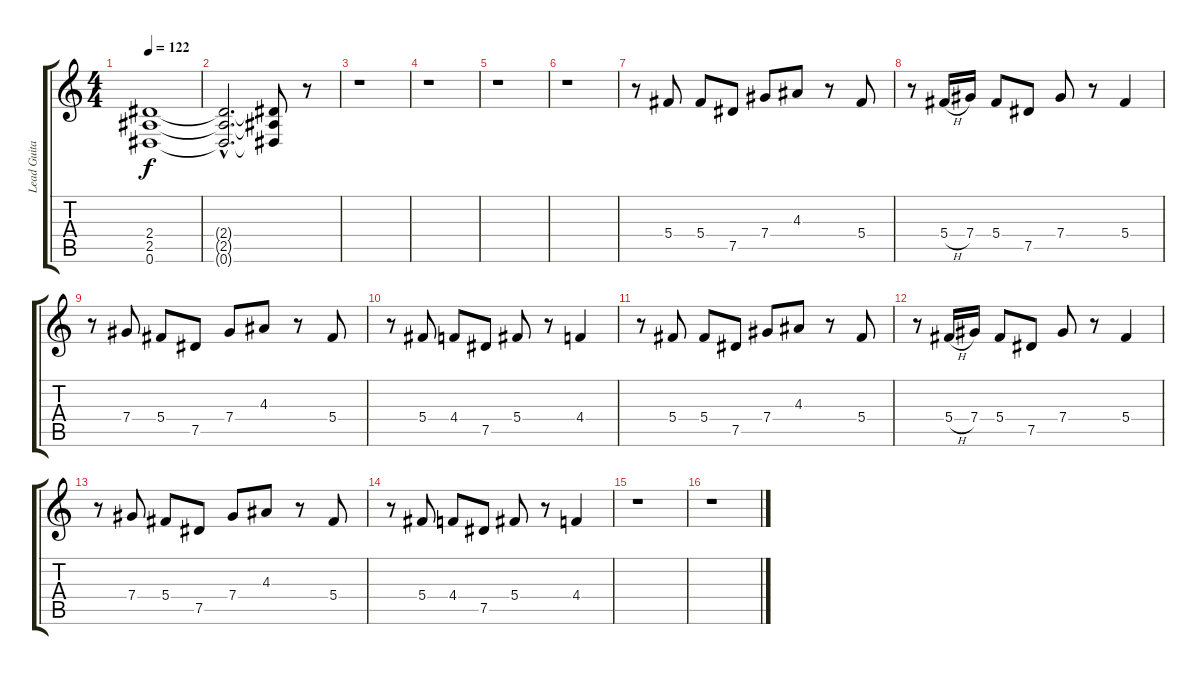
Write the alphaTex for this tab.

\track ("Lead Guitar (Marty Friedman)" "Lead Guita") {instrument distortionguitar}
\staff {score tabs}
\tuning (Eb4 Bb3 Gb3 Db3 Ab2 Eb2) {hide}
\ts (4 4)
\tempo 122
\clef g2
\ks c
(2.4{t} 2.5{t} 0.6{t}).1{dy f} |
(2.4{hac t} 2.5{hac t} 0.6{hac t}).2{d} (2.4{t} 2.5{t} 0.6{t}).8 r.8 |
r.1 |
r.1 |
r.1 |
r.1 |
r.8 5.4.8 5.4.8 7.5.8 7.4.8 4.3.8 r.8 5.4.8 |
r.8 5.4{h}.16 7.4.16 5.4.8 7.5.8 7.4.8 r.8 5.4.4 |
r.8 7.4.8 5.4.8 7.5.8 7.4.8 4.3.8 r.8 5.4.8 |
r.8 5.4.8 4.4.8 7.5.8 5.4.8 r.8 4.4.4 |
r.8 5.4.8 5.4.8 7.5.8 7.4.8 4.3.8 r.8 5.4.8 |
r.8 5.4{h}.16 7.4.16 5.4.8 7.5.8 7.4.8 r.8 5.4.4 |
r.8 7.4.8 5.4.8 7.5.8 7.4.8 4.3.8 r.8 5.4.8 |
r.8 5.4.8 4.4.8 7.5.8 5.4.8 r.8 4.4.4 |
r.1 |
r.1
